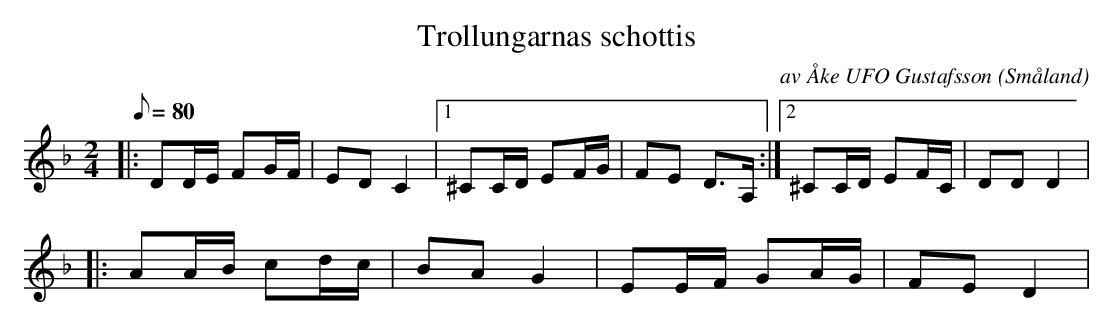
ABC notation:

X:1
T:Trollungarnas schottis
C:av Åke UFO Gustafsson
O:Småland
M:2/4
L:1/8
K:F
Q:80
|: DD/E/  FG/F/ | ED C2 |1 ^CC/D/ EF/G/ | FE D>A, :|2 ^CC/D/ EF/C/ | DD D2 |
|: AA/B/ cd/c/ | BA G2 | EE/F/ GA/G/ | FE D2 |
